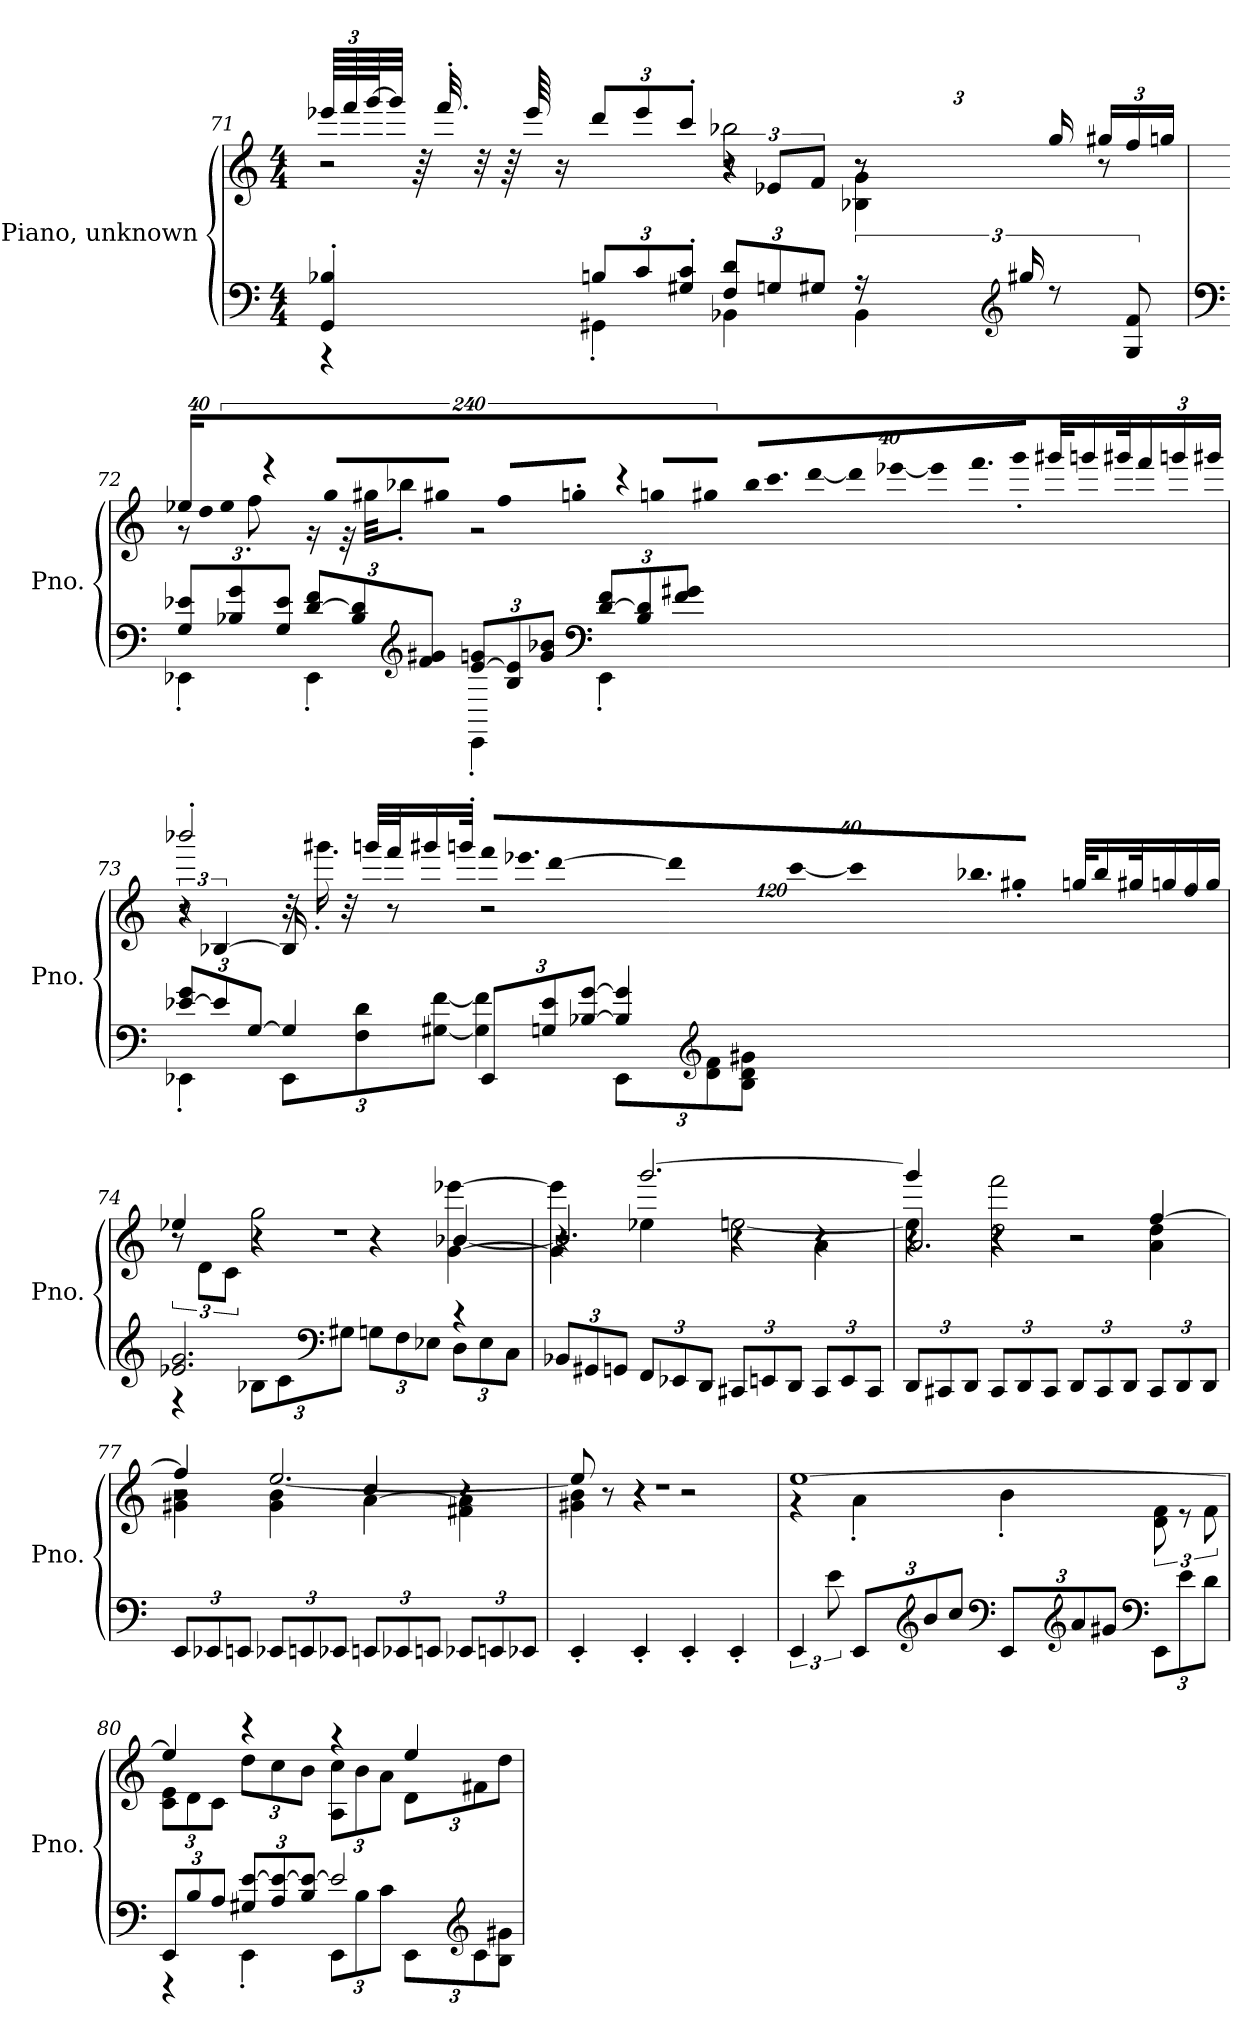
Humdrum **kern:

**kern	**kern
*part1	*part1
*staff2	*staff1
*I"Piano, unknown	*
*I'Pno.	*
!!LO:LB:g=z
*clefF4	*clefG2
*k[]	*k[]
*M4/4	*M4/4
=71	=71
*^	*
*	*	*Xbrackettup
*	*	*^
*	*	*	*^
*	*	*	*	*^
4GG/' 4B-X/'	4r	96eee-X/LLLL	2r	2r	2r
.	.	96fff/	.	.	.
.	.	[96ggg/J	.	.	.
.	.	32ggg/JJJ]	.	.	.
.	.	64r	.	.	.
.	.	32.fff'/	.	.	.
.	.	32r	.	.	.
.	.	64r	.	.	.
.	.	64eee-/	.	.	.
.	.	16r	.	.	.
*Xbrackettup	*	*	*	*	*
12Bn/L	4GG#X'\	12ddd/L	.	.	.
12c/	.	12eee-/	.	.	.
12G#X/' 12c/'J	.	12ccc'/J	.	.	.
*	*	*brackettup	*	*	*
12F/ 12d/L	4BB-X\	12r	2bb-X\	4r	4r
12Gn/	.	12e-X/L	.	.	.
12G#X/J	.	12f/J	.	.	.
*brackettup	*	*	*	*	*
24r	4BB-\	8r	.	12r	4B-X\ 4g\
*clefG2	*	*	*	*	*
24gg#X/	.	.	.	.	.
12r	.	.	.	24gg/	.
*	*	*Xbrackettup	*	*	*
.	.	24gg#X/LL	.	8r	.
12G#/ 12f/	.	24ff/	.	.	.
.	.	24ggn/JJ	.	.	.
*	*	*v	*v	*v	*v
!!LO:LB:g=z
=72	=72	=72
*clefF4	*	*
*Xbrackettup	*	*brackettup
!	!	!LO:N:vis=32
*	*	*^
12G/ 12e-X/L	4EE-X'\	640%23ee-X/LLL	8r
!	!	!LO:N:vis=32	!
.	.	640%23dd/J	.
!	!	!LO:N:vis=16	!
.	.	1920%137ee-/JJ	.
12B-X/ 12g/	.	.	.
.	.	.	8ff'\
!	!	!LO:N:vis=32	!
.	.	640%23r	.
12G/ 12e-/J	.	.	.
!	!	!LO:N:vis=32	!
.	.	640%23gg/LLL	.
!	!	!LO:N:vis=32	!
.	.	640%23gg#X/JJJ	.
[12d/ 12f/L	4EE-'\	.	16r
!	!	!LO:N:vis=32	!
.	.	640%23ff/KLL	.
!	!	!LO:N:vis=16	!
.	.	1920%137ggn'/JJ	.
.	.	.	32r
12B-/ 12d/]	.	.	.
.	.	.	32gg#X\KKL
!	!	!LO:N:vis=16	!
.	.	1920%137r	.
.	.	.	8bb-X'\J
*clefG2	*	*	*
12f/ 12g#X/J	.	.	.
!	!	!LO:N:vis=32	!
.	.	640%23ggn/LLL	.
!	!	!LO:N:vis=32	!
.	.	640%23gg#X/JJJ	.
[12e-/ 12gn/L	4EE-'\	.	2r
*	*	*Xbrackettup	*
!	!	!LO:N:vis=32	!
.	.	640%23bb-/LLL	.
!	!	!LO:N:vis=32.	!
.	.	1920%103ccc/	.
12B-/ 12e-/]	.	.	.
!	!	!LO:N:vis=64	!
.	.	[960%17ddd/L	.
!	!	!LO:N:vis=64	!
.	.	960%17ddd/]	.
!	!	!LO:N:vis=64	!
.	.	[960%17eee-X/	.
!	!	!LO:N:vis=64	!
.	.	960%17eee-/J]	.
!	!	!LO:N:vis=32.	!
.	.	1920%103fff/	.
12g/ 12b-X/J	.	.	.
!	!	!LO:N:vis=32	!
.	.	640%23ggg'/JJJ	.
*clefF4	*	*	*
[12d/ 12f/L	4EE-'\	.	.
.	.	32ggg#X/KLL	.
.	.	16gggn/	.
12B-/ 12d/]	.	.	.
.	.	32ggg#X/K	.
.	.	24fff/	.
12f/ 12g#X/J	.	.	.
.	.	24gggn/	.
.	.	24ggg#X/JJ	.
640ryy	640ryy	.	640ryy
!!LO:PB:g=z
=73	=73	=73	=73
*	*	*	*^
*	*	*	*	*brackettup
[12e-X/ 12g/L	4EE-X'\	2bbb-X'/	4r	12r
12e-/]	.	.	.	[6B-X/
[12G/J	.	.	.	.
4G/]	12EE-\L	.	32r	16B-/]
.	.	.	16.ggg#X'\	.
.	.	.	.	32r
.	12F\ 12d\	.	.	.
.	.	.	.	32gggn/LLL
.	.	.	8r	32fff/J
.	.	.	.	16ggg#X/
.	[12G#X\ [12f\J	.	.	.
.	.	.	.	32gggn'/JJk
*	*	*	*	*Xbrackettup
!	!	!	!	!LO:N:vis=32
12EE-/L	4G#\] 4f\]	2r	2r	640%23fff/LLL
!	!	!	!	!LO:N:vis=32.
.	.	.	.	1920%103eee-X/
12Gn/ 12e-/	.	.	.	.
!	!	!	!	!LO:N:vis=64
.	.	.	.	[960%17ddd/L
!	!	!	!	!LO:N:vis=64
.	.	.	.	960%17ddd/]
!	!	!	!	!LO:N:vis=64
.	.	.	.	[960%17ccc/
!	!	!	!	!LO:N:vis=64
.	.	.	.	960%17ccc/J]
.	.	.	.	1920ryy
!	!	!	!	!LO:N:vis=32.
.	.	.	.	1920%103bb-X/
[12B-X/ [12g/J	.	.	.	.
!	!	!	!	!LO:N:vis=32
.	.	.	.	640%23gg#X'/JJJ
4B-/] 4g/]	12EE-\L	.	.	.
.	.	.	.	32ggn/KLL
.	.	.	.	16bb-/
*clefG2	*	*	*	*
.	12d\ 12f\	.	.	.
.	.	.	.	32gg#X/K
.	.	.	.	24ggn/
.	12B-\ 12d\ 12g#X\J	.	.	.
.	.	.	.	24ff/
.	.	.	.	24gg/JJ
1920ryy	1920ryy	1920ryy	1920ryy	.
!!LO:LB:g=z	!!	!!
=74	=74	=74	=74	=74
*	*	*	*	*brackettup
2.e-X/ 2.g/	4r	1r	4ee-X/	12r
.	.	.	.	12d\L
.	.	.	.	12c\J
.	12B-X\L	.	4r	2gg\
.	12c\	.	.	.
*clefF4	*	*	*	*
.	12G#X\J	.	.	.
.	12Gn\L	.	4r	.
.	12F\	.	.	.
.	12E-X\J	.	.	.
4r	12D\L	.	[4b-X/	[4g\ [4eee-X\
.	12E-\	.	.	.
.	12C\J	.	.	.
*v	*v	*	*	*
=75	=75	=75	=75
*	*	*	*^
12BB-X/L	4r	2r	2.b-/]	4g\] 4eee-\]
12GG#X/	.	.	.	.
12GGn/J	.	.	.	.
12FF/L	[2.ggg/	.	.	4ee-X\
12EE-X/	.	.	.	.
12DD/J	.	.	.	.
12CC#X/L	.	[2een\	.	4r
12EEn/	.	.	.	.
12DD/J	.	.	.	.
12CC#/L	.	.	4r	4a\
12EE/	.	.	.	.
12CC#/J	.	.	.	.
!!LO:LB:g=z	!!	!!	!!
=76	=76	=76	=76	=76
12DD/L	4ggg/]	4ee\]	2.a/	4r
12CC#X/	.	.	.	.
12DD/J	.	.	.	.
12CC#/L	4r	4r	.	2dd\ 2fff\
12DD/	.	.	.	.
12CC#/J	.	.	.	.
12DD/L	2r	2r	.	.
12CC#/	.	.	.	.
12DD/J	.	.	.	.
12CC#/L	.	.	[4ff/	4a\ 4dd\
12DD/	.	.	.	.
12DD/J	.	.	.	.
*	*	*	*v	*v
=77	=77	=77	=77
12EE/L	2r	4ff/]	4g#X\ 4b\
12EE-X/	.	.	.
12EEn/J	.	.	.
12EE-X/L	.	[2.ee/	4g#\ 4b\
12EEn/	.	.	.
12EE-X/J	.	.	.
12EEn/L	4cc/	.	[4a\
12EE-X/	.	.	.
12EEn/J	.	.	.
12EE-X/L	4r	.	4f#X\ 4a\]
12EEn/	.	.	.
12EE-X/J	.	.	.
=78	=78	=78	=78
4EE'/	1r	8ee/]	4g#X\' 4b\'
.	.	8r	.
4EE'/	.	4r	4r
4EE'/	.	2r	2r
4EE'/	.	.	.
*	*v	*v	*v
!!LO:LB:g=z
=79	=79
*brackettup	*
*	*^
6EE/	[1ee	4r
12e\	.	.
*Xbrackettup	*	*
12EE/L	.	4a'\
*clefG2	*	*
12b/	.	.
12cc/J	.	.
*clefF4	*	*
12EE/L	.	4b'\
*clefG2	*	*
12a/	.	.
12g#X/J	.	.
*clefF4	*	*
12EE\L	.	12d\ 12f\
12e\	.	12r
12d\J	.	12f\
=80	=80	=80
*^	*	*
*	*	*	*Xbrackettup
12EE/L	4r	4ee/]	12c\ 12e\L
12B/	.	.	12d\
12A/J	.	.	12c\J
12G#X/ [12e/L	4EE'\	4r	12dd\L
12A/ 12e/_	.	.	12cc\
12B/ 12e/_J	.	.	12b\J
2e/]	12EE\L	4r	12A\ 12cc\L
.	12B\	.	12b\
.	12c\J	.	12a\J
.	12EE\L	4ee/	12d\L
*clefG2	*	*	*
.	12c\	.	12f#X\
.	12B\ 12g#X\J	.	12dd\J
*v	*v	*	*
*	*v	*v
=	=
*-	*-
